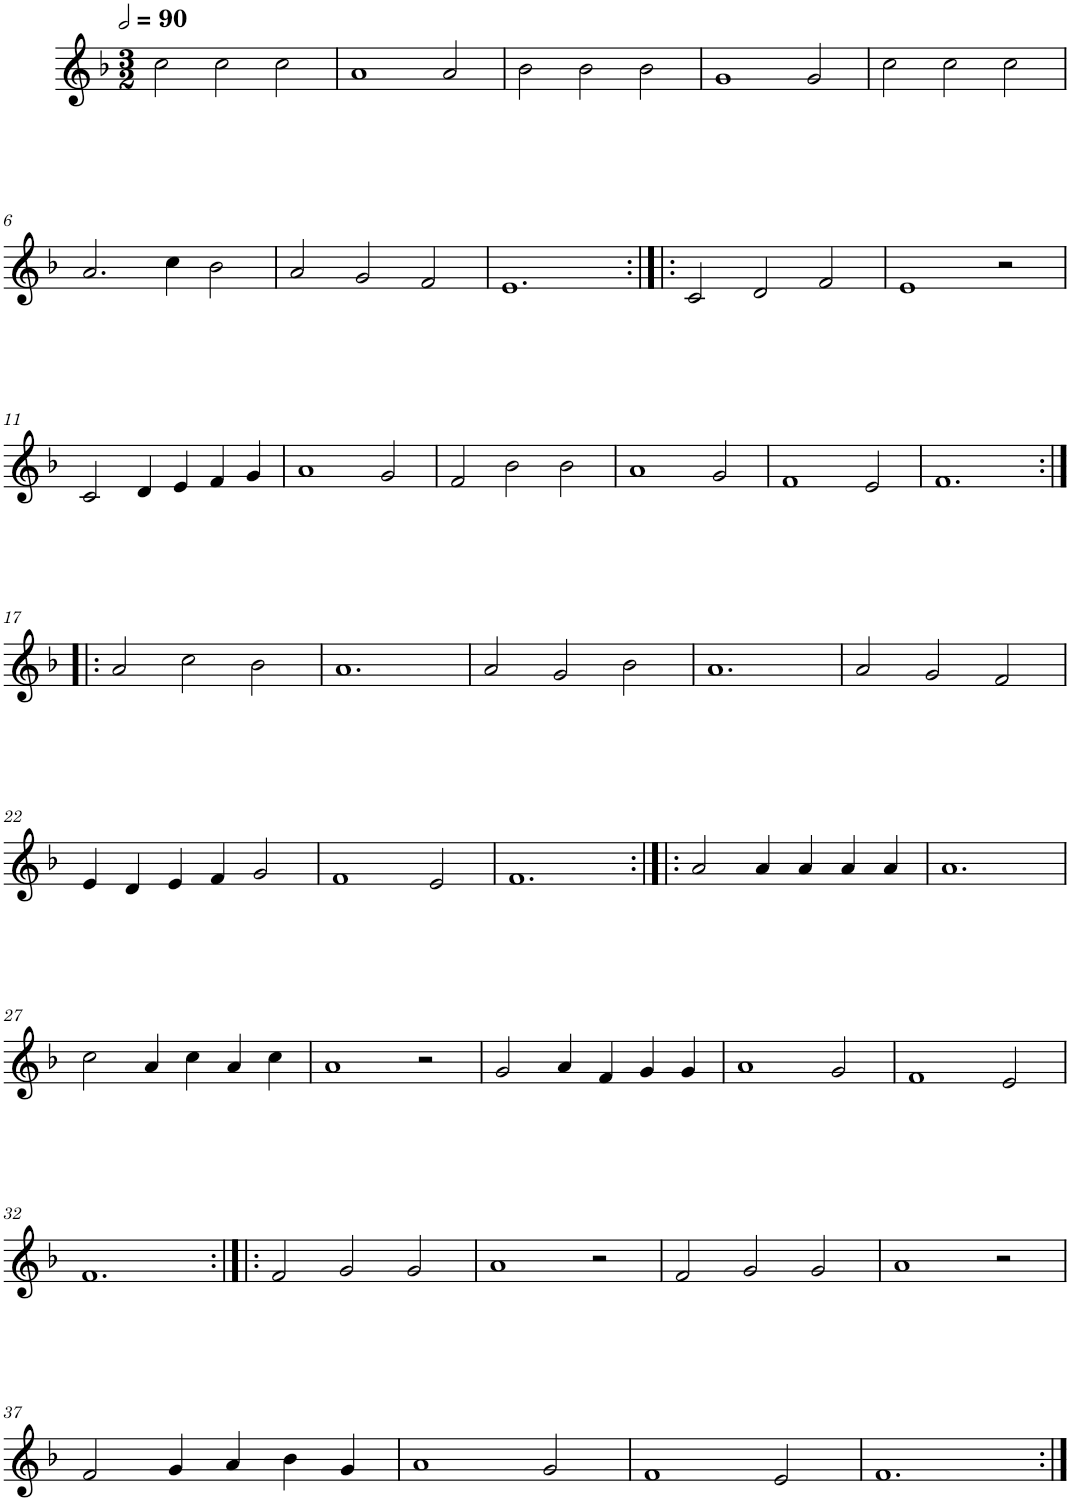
**kern
*part1
*staff1
*I"Quatre parties
*clefG2
*k[b-]
*M3/2
*MM180
=1
2cc\
2cc\
2cc\
=2
1a
2a/
=3
2b-\
2b-\
2b-\
=4
1g
2g/
=5
2cc\
2cc\
2cc\
!!LO:LB:g=z
=6
2.a/
4cc\
2b-\
=7
2a/
2g/
2f/
=8
1.e
=9:|!|:
2c/
2d/
2f/
=10
1e
2r
!!LO:LB:g=z
=11
2c/
4d/
4e/
4f/
4g/
=12
1a
2g/
=13
2f/
2b-\
2b-\
=14
1a
2g/
=15
1f
2e/
=16
1.f
!!LO:LB:g=z
=17:|!|:
2a/
2cc\
2b-\
=18
1.a
=19
2a/
2g/
2b-\
=20
1.a
=21
2a/
2g/
2f/
!!LO:LB:g=z
=22
4e/
4d/
4e/
4f/
2g/
=23
1f
2e/
=24
1.f
=25:|!|:
2a/
4a/
4a/
4a/
4a/
=26
1.a
!!LO:LB:g=z
=27
2cc\
4a/
4cc\
4a/
4cc\
=28
1a
2r
=29
2g/
4a/
4f/
4g/
4g/
=30
1a
2g/
=31
1f
2e/
!!LO:LB:g=z
=32
1.f
=33:|!|:
2f/
2g/
2g/
=34
1a
2r
=35
2f/
2g/
2g/
=36
1a
2r
!!LO:LB:g=z
=37
2f/
4g/
4a/
4b-\
4g/
=38
1a
2g/
=39
1f
2e/
=40
1.f
=:|!
*-
